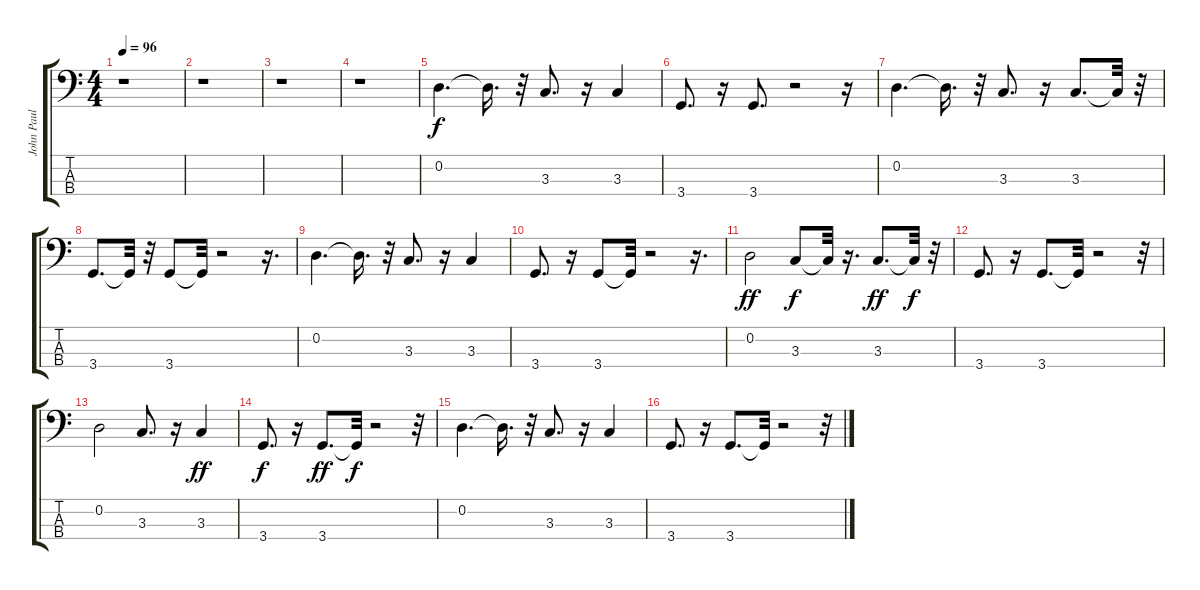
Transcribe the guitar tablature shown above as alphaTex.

\track ("John Paul Jones - Bass Guitar" "John Paul ") {instrument electricbassfinger}
\staff {score tabs}
\tuning (G2 D2 A1 E1) {hide}
\ts (4 4)
\tempo 96
\clef f4
\ks c
r.1{dy f} |
r.1 |
r.1 |
r.1 |
0.2.4{d} 0.2{t}.16{d} r.32 3.3.8{d} r.16 3.3.4 |
3.4.8{d} r.16 3.4.8{d} r.2 r.16 |
0.2.4{d} 0.2{t}.16{d} r.32 3.3.8{d} r.16 3.3.8{d} 3.3{t}.32 r.32 |
3.4.8{d} 3.4{t}.32 r.32 3.4.8 3.4{t}.32 r.2 r.16{d} |
0.2.4{d} 0.2{t}.16{d} r.32 3.3.8{d} r.16 3.3.4 |
3.4.8{d} r.16 3.4.8 3.4{t}.32 r.2 r.16{d} |
0.2.2{dy ff} 3.3.8{dy f} 3.3{t}.32 r.16{d} 3.3.8{d dy ff} 3.3{t}.32{dy f} r.32 |
3.4.8{d} r.16 3.4.8{d} 3.4{t}.32 r.2 r.32 |
0.2.2 3.3.8{d} r.16 3.3.4{dy ff} |
3.4.8{d dy f} r.16 3.4.8{d dy ff} 3.4{t}.32{dy f} r.2 r.32 |
0.2.4{d} 0.2{t}.16{d} r.32 3.3.8{d} r.16 3.3.4 |
3.4.8{d} r.16 3.4.8{d} 3.4{t}.32 r.2 r.32
